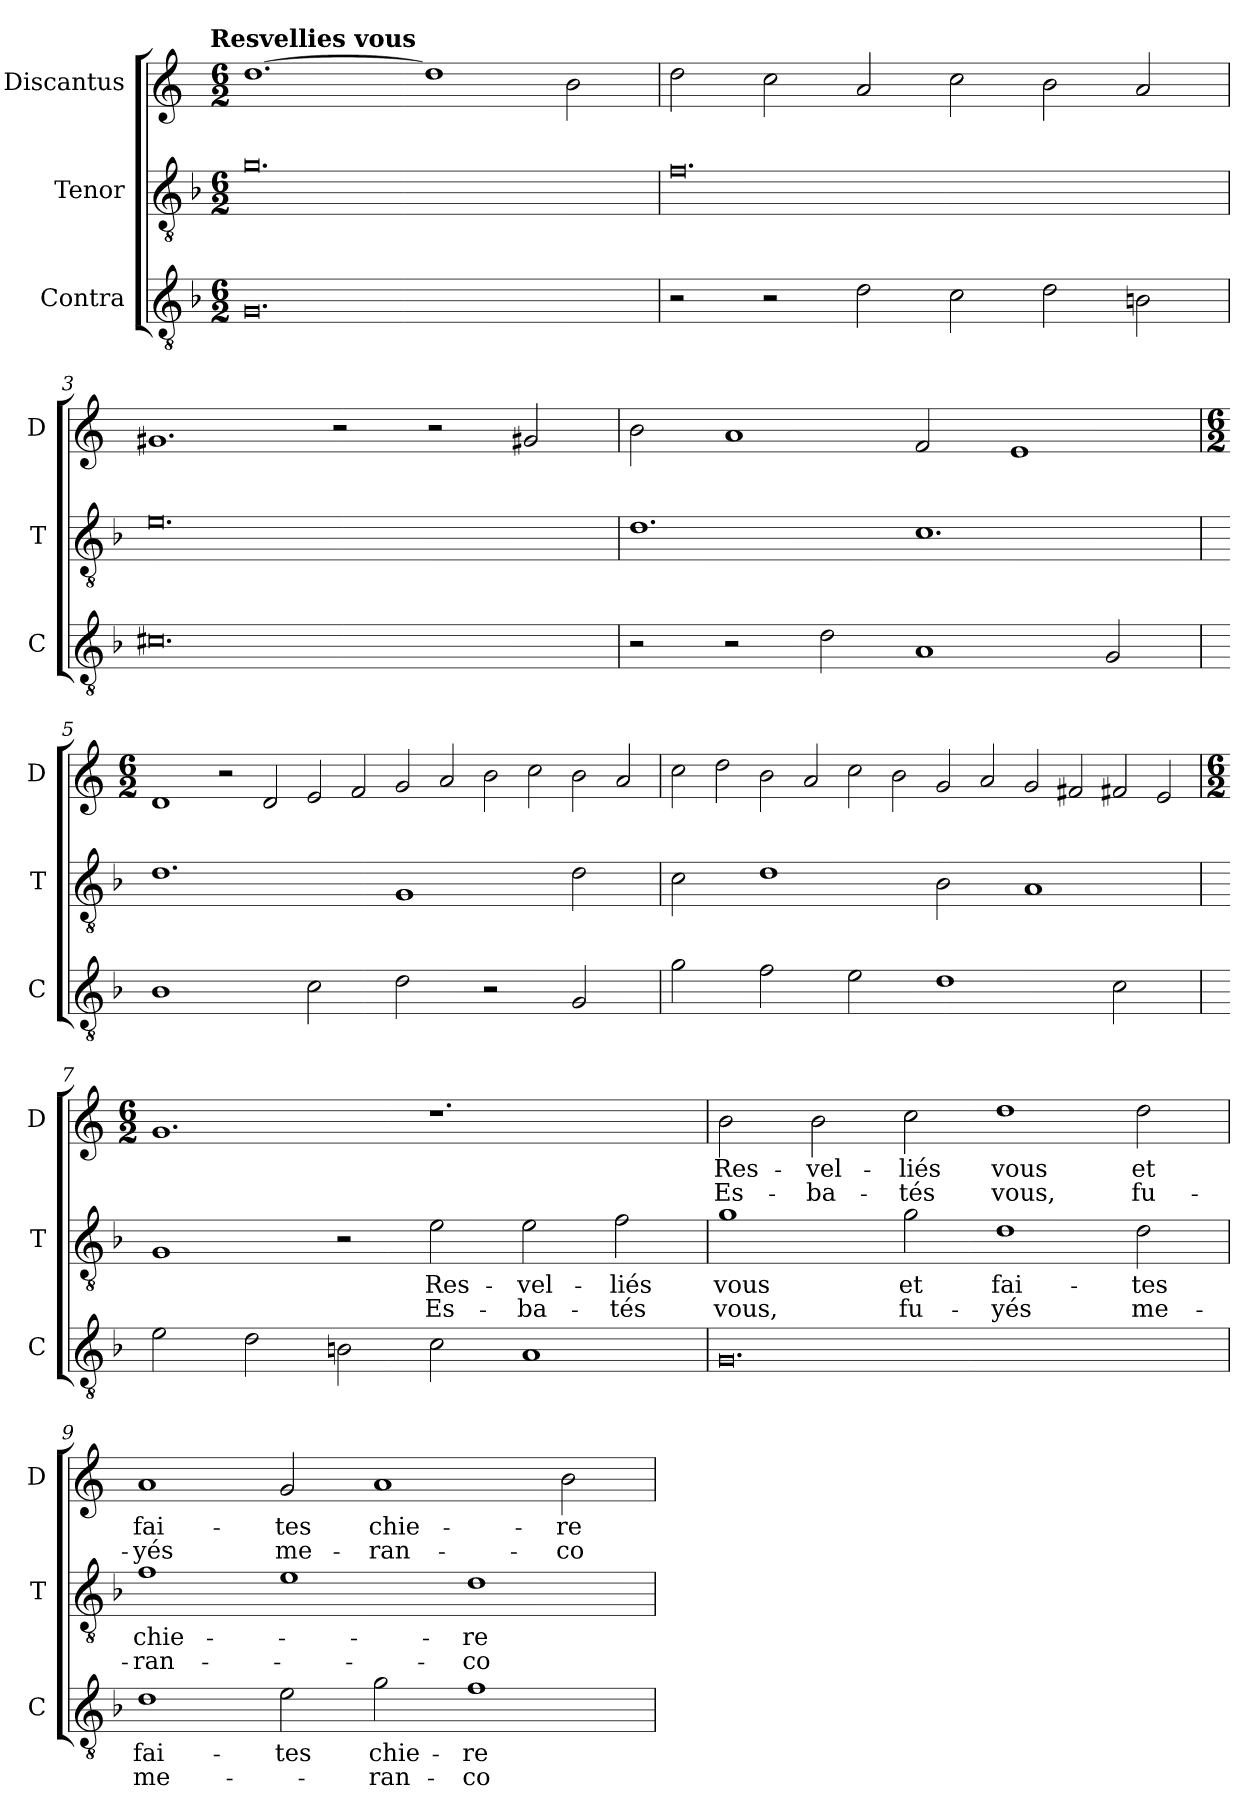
**kern	**text	**text	**kern	**text	**text	**kern	**text	**text
*part3	*part3	*part3	*part2	*part2	*part2	*part1	*part1	*part1
*staff3	*staff3	*staff3	*staff2	*staff2	*staff2	*staff1	*staff1	*staff1
*I"Contra	*	*	*I"Tenor	*	*	*I"Discantus	*	*
*I'C	*	*	*I'T	*	*	*I'D	*	*
*clefGv2	*	*	*clefGv2	*	*	*clefG2	*	*
*k[b-]	*	*	*k[b-]	*	*	*k[]	*	*
!!LO:TX:omd:t=Resvellies vous
*M6/2	*	*	*M6/2	*	*	*M6/2	*	*
*MM340	*	*	*MM340	*	*	*MM340	*	*
=1	=1	=1	=1	=1	=1	=1	=1	=1
0.G	.	.	0.g	.	.	[1.dd	.	.
.	.	.	.	.	.	1dd]	.	.
.	.	.	.	.	.	2b	.	.
=2	=2	=2	=2	=2	=2	=2	=2	=2
2r	.	.	0.f	.	.	2dd	.	.
2r	.	.	.	.	.	2cc	.	.
2d	.	.	.	.	.	2a	.	.
2c	.	.	.	.	.	2cc	.	.
2d	.	.	.	.	.	2b	.	.
2Bn	.	.	.	.	.	2a	.	.
=3	=3	=3	=3	=3	=3	=3	=3	=3
0.c#X	.	.	0.e	.	.	1.g#X	.	.
.	.	.	.	.	.	2r	.	.
.	.	.	.	.	.	2r	.	.
.	.	.	.	.	.	2g#X	.	.
=4	=4	=4	=4	=4	=4	=4	=4	=4
2r	.	.	1.d	.	.	2b	.	.
2r	.	.	.	.	.	1a	.	.
2d	.	.	.	.	.	.	.	.
1A	.	.	1.c	.	.	2f	.	.
.	.	.	.	.	.	1e	.	.
2G	.	.	.	.	.	.	.	.
=5	=5	=5	=5	=5	=5	=5	=5	=5
*	*	*	*	*	*	*M6/2	*	*
!	!	!	!	!	!	!LO:N:vis=1	!	!
1B-	.	.	1.d	.	.	2d	.	.
!	!	!	!	!	!	!LO:N:vis=2	!	!
.	.	.	.	.	.	4r	.	.
!	!	!	!	!	!	!LO:N:vis=2	!	!
.	.	.	.	.	.	4d	.	.
!	!	!	!	!	!	!LO:N:vis=2	!	!
2c	.	.	.	.	.	4e	.	.
!	!	!	!	!	!	!LO:N:vis=2	!	!
.	.	.	.	.	.	4f	.	.
!	!	!	!	!	!	!LO:N:vis=2	!	!
2d	.	.	1G	.	.	4g	.	.
!	!	!	!	!	!	!LO:N:vis=2	!	!
.	.	.	.	.	.	4a	.	.
!	!	!	!	!	!	!LO:N:vis=2	!	!
2r	.	.	.	.	.	4b	.	.
!	!	!	!	!	!	!LO:N:vis=2	!	!
.	.	.	.	.	.	4cc	.	.
!	!	!	!	!	!	!LO:N:vis=2	!	!
2G	.	.	2d	.	.	4b	.	.
!	!	!	!	!	!	!LO:N:vis=2	!	!
.	.	.	.	.	.	4a	.	.
=6	=6	=6	=6	=6	=6	=6	=6	=6
!	!	!	!	!	!	!LO:N:vis=2	!	!
2g	.	.	2c	.	.	4cc	.	.
!	!	!	!	!	!	!LO:N:vis=2	!	!
.	.	.	.	.	.	4dd	.	.
!	!	!	!	!	!	!LO:N:vis=2	!	!
2f	.	.	1d	.	.	4b	.	.
!	!	!	!	!	!	!LO:N:vis=2	!	!
.	.	.	.	.	.	4a	.	.
!	!	!	!	!	!	!LO:N:vis=2	!	!
2e	.	.	.	.	.	4cc	.	.
!	!	!	!	!	!	!LO:N:vis=2	!	!
.	.	.	.	.	.	4b	.	.
!	!	!	!	!	!	!LO:N:vis=2	!	!
1d	.	.	2B-	.	.	4g	.	.
!	!	!	!	!	!	!LO:N:vis=2	!	!
.	.	.	.	.	.	4a	.	.
!	!	!	!	!	!	!LO:N:vis=2	!	!
.	.	.	1A	.	.	4g	.	.
!	!	!	!	!	!	!LO:N:vis=2	!	!
.	.	.	.	.	.	4f#X	.	.
!	!	!	!	!	!	!LO:N:vis=2	!	!
2c	.	.	.	.	.	4f#X	.	.
!	!	!	!	!	!	!LO:N:vis=2	!	!
.	.	.	.	.	.	4e	.	.
=7	=7	=7	=7	=7	=7	=7	=7	=7
*	*	*	*	*	*	*M6/2	*	*
2e	.	.	1G	.	.	1.g	.	.
2d	.	.	.	.	.	.	.	.
2Bn	.	.	2r	.	.	.	.	.
2c	.	.	2e	Res-	Es-	1.r	.	.
1A	.	.	2e	-vel-	-ba-	.	.	.
.	.	.	2f	-liés	-tés	.	.	.
=8	=8	=8	=8	=8	=8	=8	=8	=8
0.G	.	.	1g	vous	vous,	2b	Res-	Es-
.	.	.	.	.	.	2b	-vel-	-ba-
.	.	.	2g	et	fu-	2cc	-liés	-tés
.	.	.	1d	fai-	-yés	1dd	vous	vous,
.	.	.	2d	-tes	me-	2dd	et	fu-
=9	=9	=9	=9	=9	=9	=9	=9	=9
1d	fai-	me-	1f	chie-	-ran-	1a	fai-	-yés
2e	-tes	.	1e	.	.	2g	-tes	me-
2g	chie-	-ran-	.	.	.	1a	chie-	-ran-
1f	-re	-co-	1d	-re	-co-	.	.	.
.	.	.	.	.	.	2b	-re	-co-
=	=	=	=	=	=	=	=	=
*-	*-	*-	*-	*-	*-	*-	*-	*-
